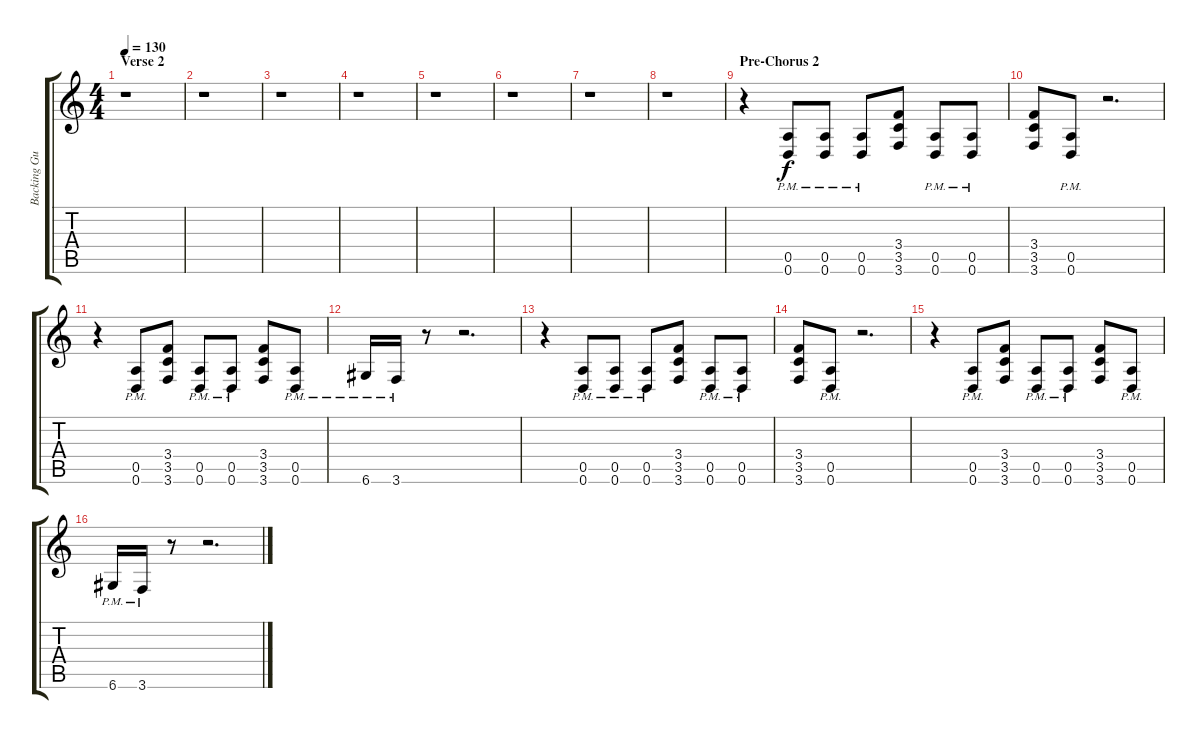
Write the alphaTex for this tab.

\track ("Backing Guitar 1" "Backing Gu") {instrument distortionguitar}
\staff {score tabs}
\tuning (E4 B3 G3 D3 A2 D2) {hide}
\ts (4 4)
\section ("" "Verse 2")
\tempo 130
\clef g2
\ks c
r.1{dy f} |
r.1 |
r.1 |
r.1 |
r.1 |
r.1 |
r.1 |
r.1 |
\section ("" "Pre-Chorus 2")
r.4 (0.5{pm} 0.6{pm}).8 (0.5{pm} 0.6{pm}).8 (0.5{pm} 0.6{pm}).8 (3.4 3.5 3.6).8 (0.5{pm} 0.6{pm}).8 (0.5{pm} 0.6{pm}).8 |
(3.4 3.5 3.6).8 (0.5{pm} 0.6{pm}).8 r.2{d} |
r.4 (0.5{pm} 0.6{pm}).8 (3.4 3.5 3.6).8 (0.5{pm} 0.6{pm}).8 (0.5{pm} 0.6{pm}).8 (3.4 3.5 3.6).8 (0.5{pm} 0.6{pm}).8 |
6.6{pm}.16 3.6{pm}.16 r.8 r.2{d} |
r.4 (0.5{pm} 0.6{pm}).8 (0.5{pm} 0.6{pm}).8 (0.5{pm} 0.6{pm}).8 (3.4 3.5 3.6).8 (0.5{pm} 0.6{pm}).8 (0.5{pm} 0.6{pm}).8 |
(3.4 3.5 3.6).8 (0.5{pm} 0.6{pm}).8 r.2{d} |
r.4 (0.5{pm} 0.6{pm}).8 (3.4 3.5 3.6).8 (0.5{pm} 0.6{pm}).8 (0.5{pm} 0.6{pm}).8 (3.4 3.5 3.6).8 (0.5{pm} 0.6{pm}).8 |
6.6{pm}.16 3.6{pm}.16 r.8 r.2{d}
